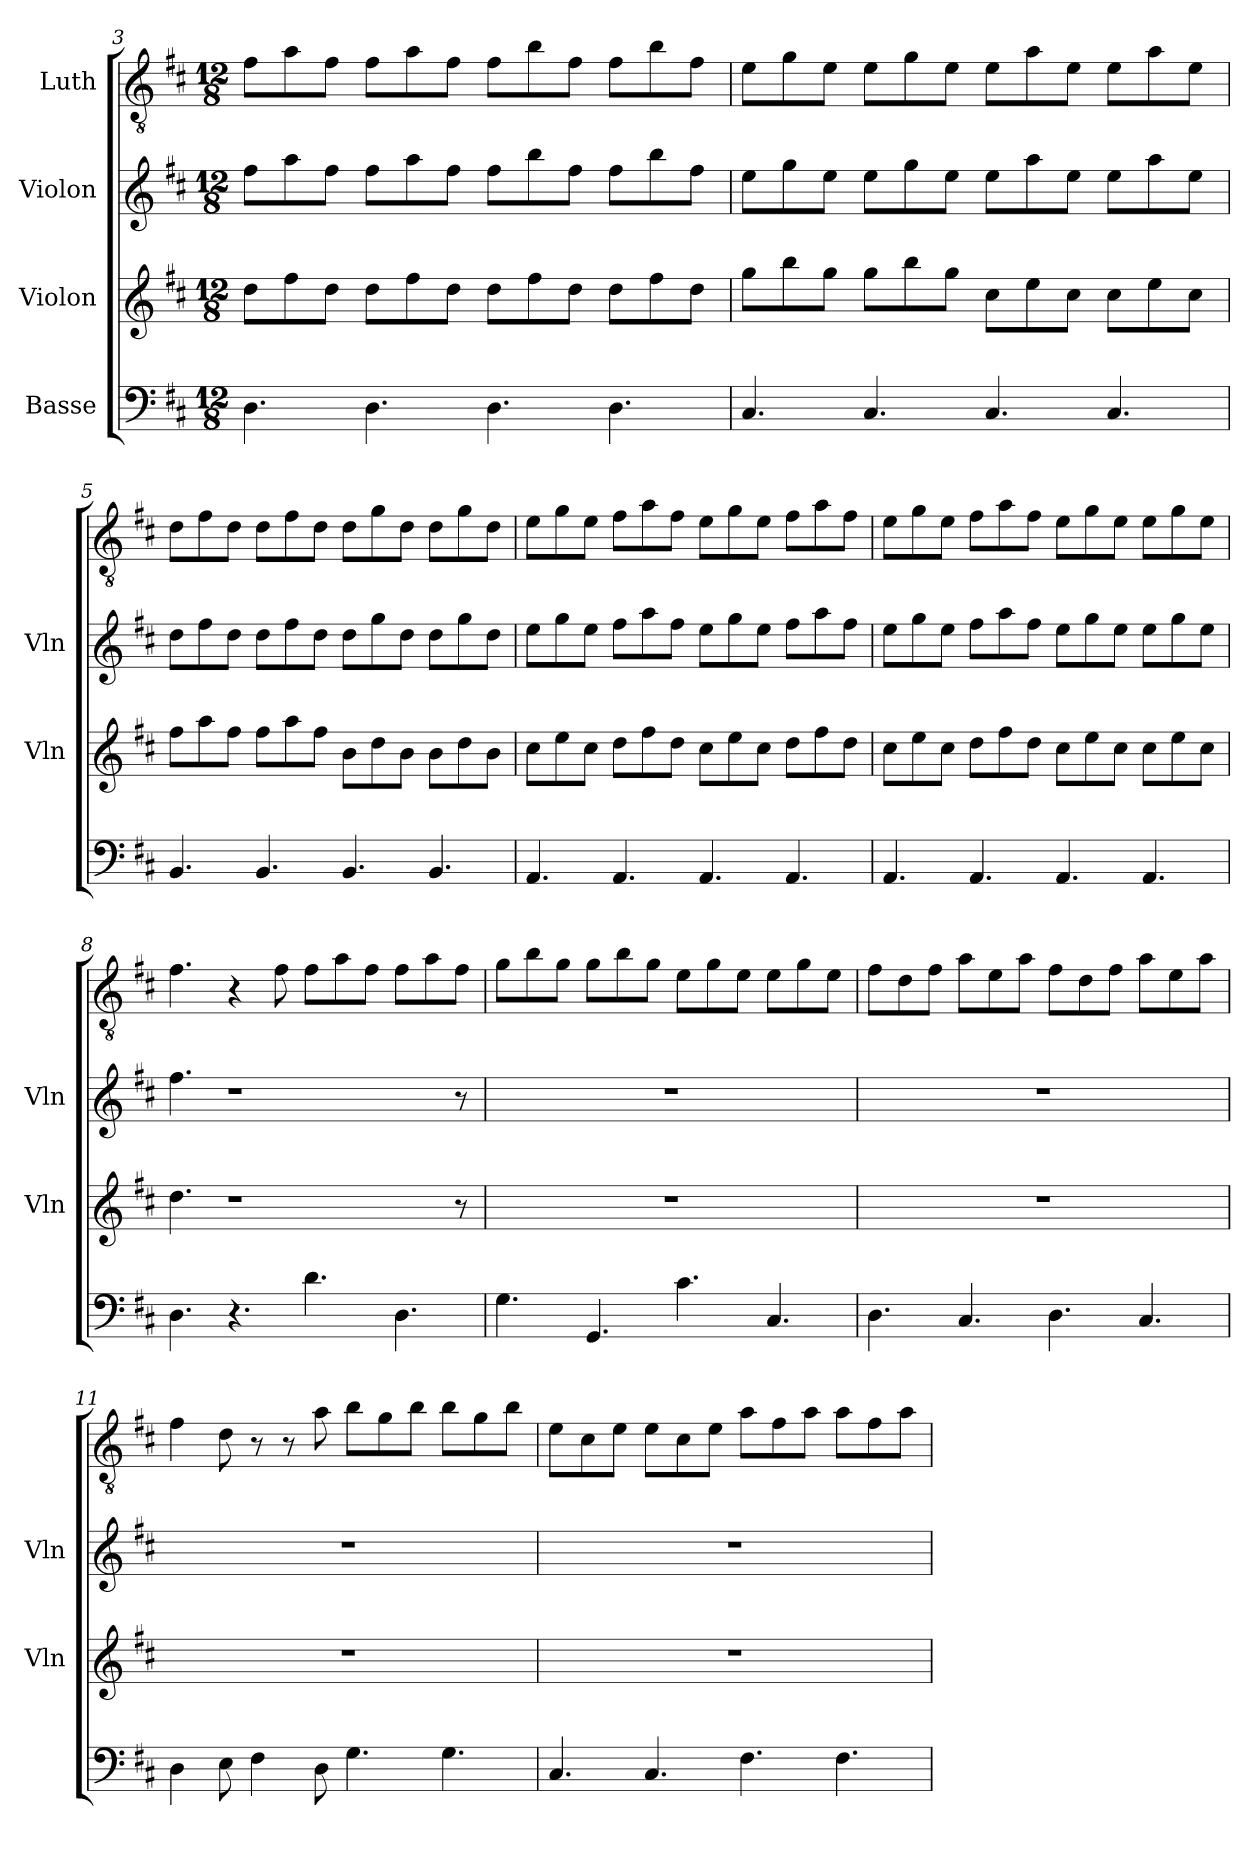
**kern	**kern	**kern	**kern
*part4	*part3	*part2	*part1
*staff4	*staff3	*staff2	*staff1
*I"Basse	*I"Violon	*I"Violon	*I"Luth
*	*I'Vln	*I'Vln	*
*clefF4	*clefG2	*clefG2	*clefGv2
*k[f#c#]	*k[f#c#]	*k[f#c#]	*k[f#c#]
*M12/8	*M12/8	*M12/8	*M12/8
=3	=3	=3	=3
4.D\	8dd\L	8ff#\L	8f#\L
.	8ff#\	8aa\	8a\
.	8dd\J	8ff#\J	8f#\J
4.D\	8dd\L	8ff#\L	8f#\L
.	8ff#\	8aa\	8a\
.	8dd\J	8ff#\J	8f#\J
4.D\	8dd\L	8ff#\L	8f#\L
.	8ff#\	8bb\	8b\
.	8dd\J	8ff#\J	8f#\J
4.D\	8dd\L	8ff#\L	8f#\L
.	8ff#\	8bb\	8b\
.	8dd\J	8ff#\J	8f#\J
!!LO:PB:g=z
=4	=4	=4	=4
4.C#/	8gg\L	8ee\L	8e\L
.	8bb\	8gg\	8g\
.	8gg\J	8ee\J	8e\J
4.C#/	8gg\L	8ee\L	8e\L
.	8bb\	8gg\	8g\
.	8gg\J	8ee\J	8e\J
4.C#/	8cc#\L	8ee\L	8e\L
.	8ee\	8aa\	8a\
.	8cc#\J	8ee\J	8e\J
4.C#/	8cc#\L	8ee\L	8e\L
.	8ee\	8aa\	8a\
.	8cc#\J	8ee\J	8e\J
=5	=5	=5	=5
4.BB/	8ff#\L	8dd\L	8d\L
.	8aa\	8ff#\	8f#\
.	8ff#\J	8dd\J	8d\J
4.BB/	8ff#\L	8dd\L	8d\L
.	8aa\	8ff#\	8f#\
.	8ff#\J	8dd\J	8d\J
4.BB/	8b\L	8dd\L	8d\L
.	8dd\	8gg\	8g\
.	8b\J	8dd\J	8d\J
4.BB/	8b\L	8dd\L	8d\L
.	8dd\	8gg\	8g\
.	8b\J	8dd\J	8d\J
=6	=6	=6	=6
4.AA/	8cc#\L	8ee\L	8e\L
.	8ee\	8gg\	8g\
.	8cc#\J	8ee\J	8e\J
4.AA/	8dd\L	8ff#\L	8f#\L
.	8ff#\	8aa\	8a\
.	8dd\J	8ff#\J	8f#\J
4.AA/	8cc#\L	8ee\L	8e\L
.	8ee\	8gg\	8g\
.	8cc#\J	8ee\J	8e\J
4.AA/	8dd\L	8ff#\L	8f#\L
.	8ff#\	8aa\	8a\
.	8dd\J	8ff#\J	8f#\J
=7	=7	=7	=7
4.AA/	8cc#\L	8ee\L	8e\L
.	8ee\	8gg\	8g\
.	8cc#\J	8ee\J	8e\J
4.AA/	8dd\L	8ff#\L	8f#\L
.	8ff#\	8aa\	8a\
.	8dd\J	8ff#\J	8f#\J
4.AA/	8cc#\L	8ee\L	8e\L
.	8ee\	8gg\	8g\
.	8cc#\J	8ee\J	8e\J
4.AA/	8cc#\L	8ee\L	8e\L
.	8ee\	8gg\	8g\
.	8cc#\J	8ee\J	8e\J
!!LO:LB:g=z
=8	=8	=8	=8
4.D\	4.dd\	4.ff#\	4.f#\
4.r	1r	1r	4r
.	.	.	8f#\
4.d\	.	.	8f#\L
.	.	.	8a\
.	.	.	8f#\J
4.D\	.	.	8f#\L
.	.	.	8a\
.	8r	8r	8f#\J
=9	=9	=9	=9
4.G\	1.r	1.r	8g\L
.	.	.	8b\
.	.	.	8g\J
4.GG/	.	.	8g\L
.	.	.	8b\
.	.	.	8g\J
4.c#\	.	.	8e\L
.	.	.	8g\
.	.	.	8e\J
4.C#/	.	.	8e\L
.	.	.	8g\
.	.	.	8e\J
=10	=10	=10	=10
4.D\	1.r	1.r	8f#\L
.	.	.	8d\
.	.	.	8f#\J
4.C#/	.	.	8a\L
.	.	.	8e\
.	.	.	8a\J
4.D\	.	.	8f#\L
.	.	.	8d\
.	.	.	8f#\J
4.C#/	.	.	8a\L
.	.	.	8e\
.	.	.	8a\J
=11	=11	=11	=11
4D\	1.r	1.r	4f#\
8E\	.	.	8d\
4F#\	.	.	8r
.	.	.	8r
8D\	.	.	8a\
4.G\	.	.	8b\L
.	.	.	8g\
.	.	.	8b\J
4.G\	.	.	8b\L
.	.	.	8g\
.	.	.	8b\J
!!LO:LB:g=z
=12	=12	=12	=12
4.C#/	1.r	1.r	8e\L
.	.	.	8c#\
.	.	.	8e\J
4.C#/	.	.	8e\L
.	.	.	8c#\
.	.	.	8e\J
4.F#\	.	.	8a\L
.	.	.	8f#\
.	.	.	8a\J
4.F#\	.	.	8a\L
.	.	.	8f#\
.	.	.	8a\J
=	=	=	=
*-	*-	*-	*-
